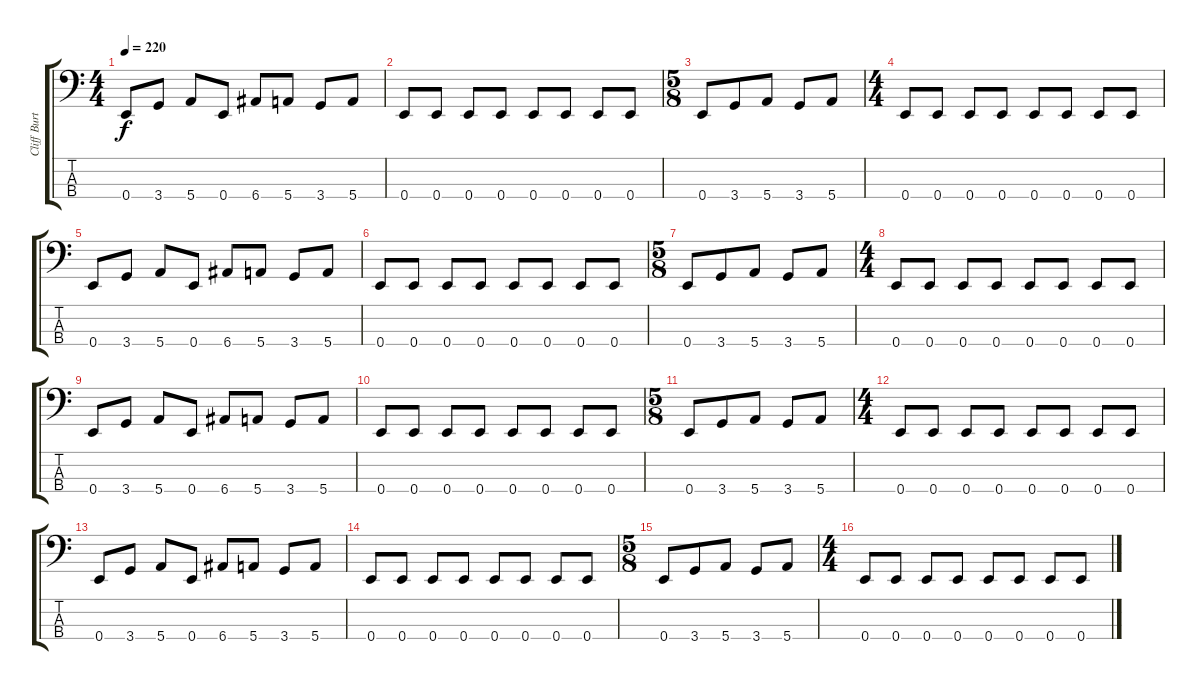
\track ("Cliff Burtom (Bassguitar)" "Cliff Burt") {instrument electricbassfinger}
\staff {score tabs}
\tuning (G2 D2 A1 E1) {hide}
\ts (4 4)
\tempo 220
\clef f4
\ks c
0.4.8{dy f} 3.4.8 5.4.8 0.4.8 6.4.8 5.4.8 3.4.8 5.4.8 |
0.4.8 0.4.8 0.4.8 0.4.8 0.4.8 0.4.8 0.4.8 0.4.8 |
\ts (5 8)
0.4.8 3.4.8 5.4.8 3.4.8 5.4.8 |
\ts (4 4)
0.4.8 0.4.8 0.4.8 0.4.8 0.4.8 0.4.8 0.4.8 0.4.8 |
0.4.8 3.4.8 5.4.8 0.4.8 6.4.8 5.4.8 3.4.8 5.4.8 |
0.4.8 0.4.8 0.4.8 0.4.8 0.4.8 0.4.8 0.4.8 0.4.8 |
\ts (5 8)
0.4.8 3.4.8 5.4.8 3.4.8 5.4.8 |
\ts (4 4)
0.4.8 0.4.8 0.4.8 0.4.8 0.4.8 0.4.8 0.4.8 0.4.8 |
0.4.8 3.4.8 5.4.8 0.4.8 6.4.8 5.4.8 3.4.8 5.4.8 |
0.4.8 0.4.8 0.4.8 0.4.8 0.4.8 0.4.8 0.4.8 0.4.8 |
\ts (5 8)
0.4.8 3.4.8 5.4.8 3.4.8 5.4.8 |
\ts (4 4)
0.4.8 0.4.8 0.4.8 0.4.8 0.4.8 0.4.8 0.4.8 0.4.8 |
0.4.8 3.4.8 5.4.8 0.4.8 6.4.8 5.4.8 3.4.8 5.4.8 |
0.4.8 0.4.8 0.4.8 0.4.8 0.4.8 0.4.8 0.4.8 0.4.8 |
\ts (5 8)
0.4.8 3.4.8 5.4.8 3.4.8 5.4.8 |
\ts (4 4)
0.4.8 0.4.8 0.4.8 0.4.8 0.4.8 0.4.8 0.4.8 0.4.8
